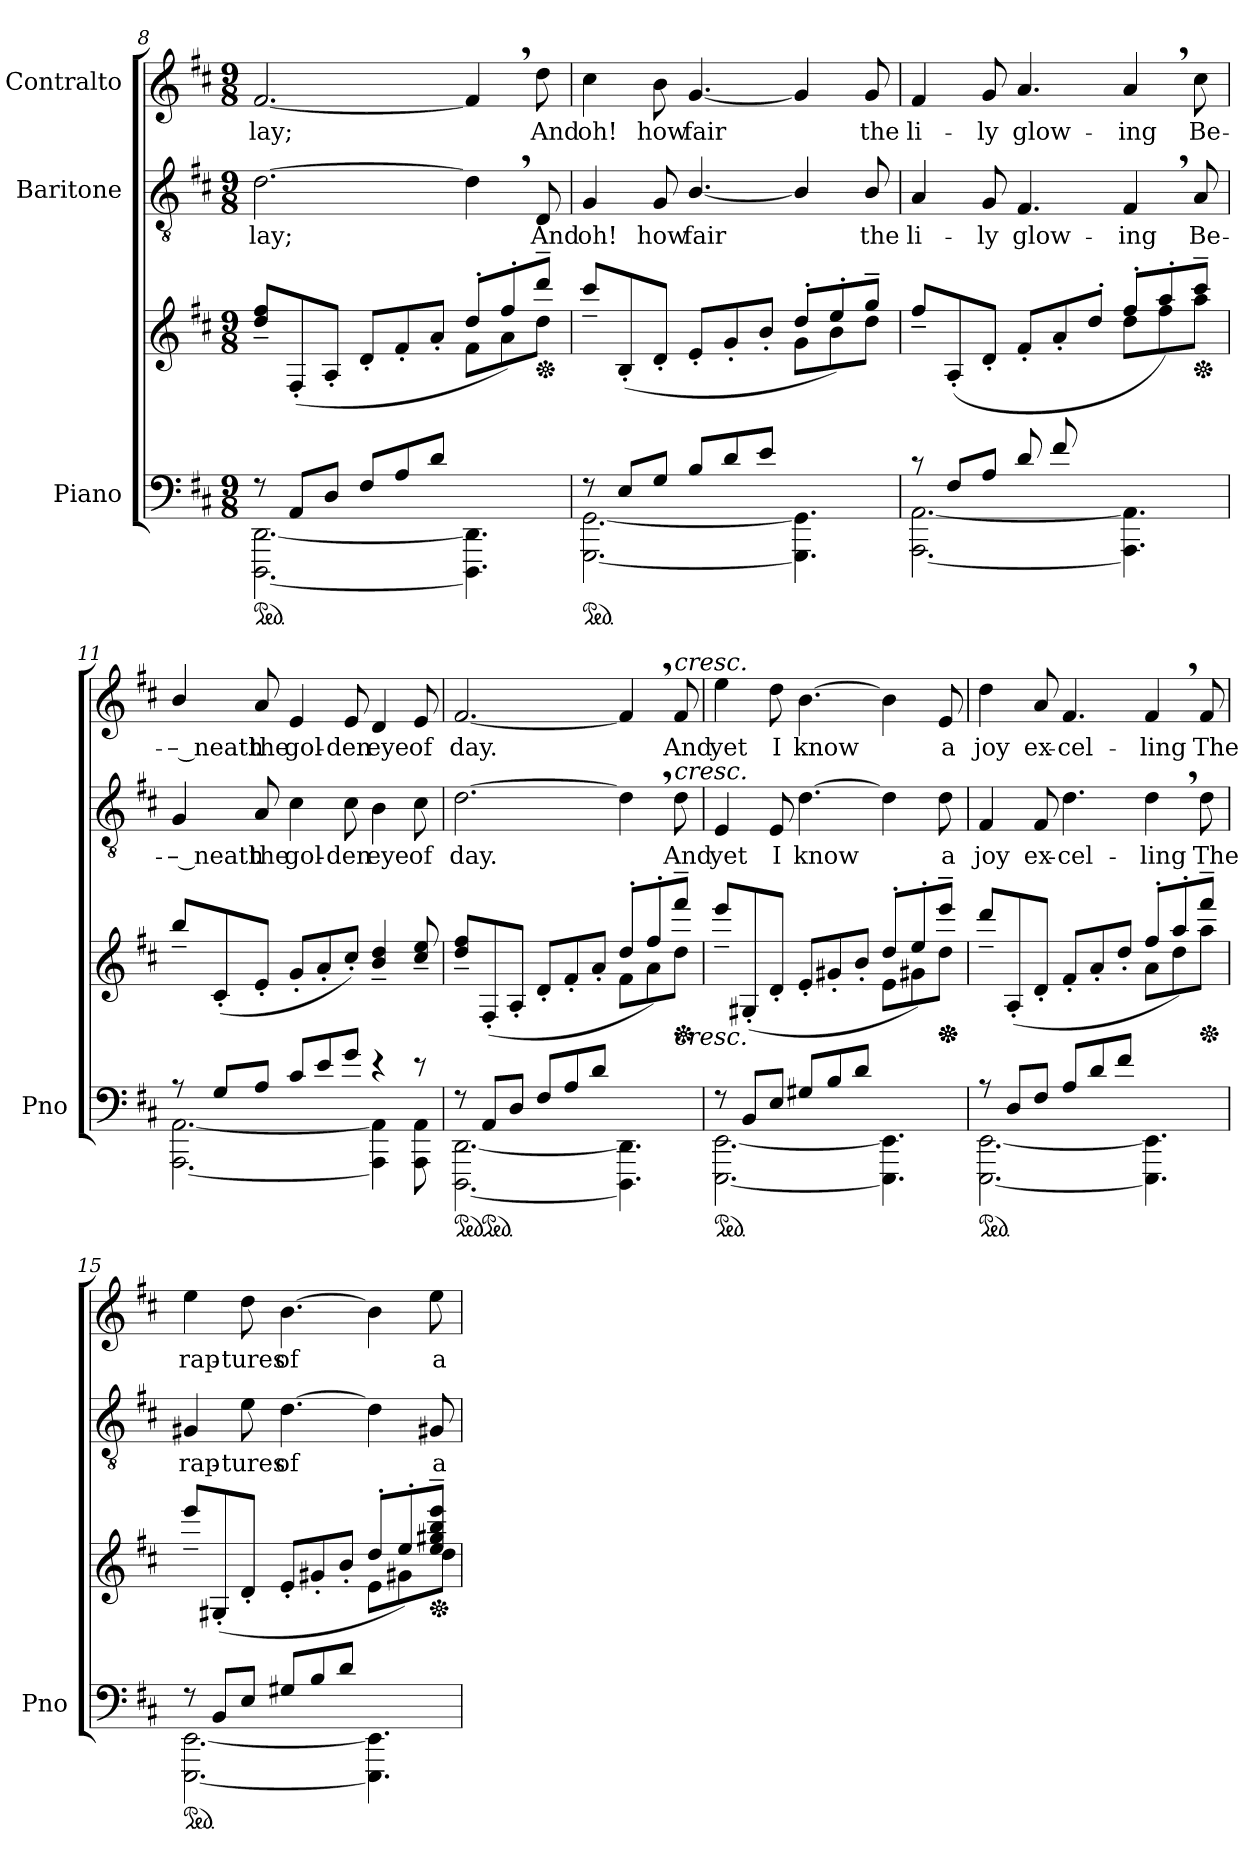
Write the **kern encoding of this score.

**kern	**kern	**kern	**text	**kern	**text
*part3	*part3	*part2	*part2	*part1	*part1
*staff4	*staff3	*staff2	*staff2	*staff1	*staff1
*I"Piano	*	*I"Baritone	*	*I"Contralto	*
*I'Pno	*	*	*	*	*
*clefF4	*clefG2	*clefGv2	*	*clefG2	*
*k[f#c#]	*k[f#c#]	*k[f#c#]	*	*k[f#c#]	*
*M9/8	*M9/8	*M9/8	*	*M9/8	*
*ped	*	*	*	*	*
=8	=8	=8	=8	=8	=8
*^	*^	*	*	*	*
!	!	!	!	!	!LO:LY:b	!	!LO:LY:b
8r	[2.DDD\ [2.DD\	8dd/~ 8ff#/~L	2.ryy	[2.d\	lay;	[2.f#/	lay;
8AA/L	.	(>8F#'/	.	.	.	.	.
8D/J	.	8A'/J	.	.	.	.	.
8F#/L	.	8d'/L	.	.	.	.	.
8A/	.	8f#'/	.	.	.	.	.
8d/J	.	8a'/J	.	.	.	.	.
4.ryy	4.DDD\] 4.DD\]	8dd'/L	8f#\L	4d,\]	.	4f#,/]	.
.	.	8ff#'/)	8a\	.	.	.	.
*	*	*Xped	*	*	*	*	*
!	!	!	!	!	!LO:LY:b	!	!LO:LY:b
.	.	8ddd~/J	8dd\J	8D/	And	8dd\	And
!!LO:LB:g=z
=9	=9	=9	=9	=9	=9	=9	=9
*ped	*	*	*	*	*	*	*
!	!	!	!	!	!LO:LY:b	!	!LO:LY:b
8r	[2.GGG\ [2.GG\	8ccc#~/L	2.ryy	4G/	oh!	4cc#\	oh!
8E/L	.	(>8B'/	.	.	.	.	.
!	!	!	!	!	!LO:LY:b	!	!LO:LY:b
8G/J	.	8d'/J	.	8G/	how	8b\	how
!	!	!	!	!	!LO:LY:b	!	!LO:LY:b
8B/L	.	8e'/L	.	[4.B/	fair	[4.g/	fair
8d/	.	8g'/	.	.	.	.	.
8e/J	.	8b'/J	.	.	.	.	.
4.ryy	4.GGG\] 4.GG\]	8dd'/L	8g\L	4B/]	.	4g/]	.
.	.	8ee'/)	8b\	.	.	.	.
!	!	!	!	!	!LO:LY:b	!	!LO:LY:b
.	.	8gg~/J	8dd\J	8B/	the	8g/	the
=10	=10	=10	=10	=10	=10	=10	=10
!	!	!	!	!	!LO:LY:b	!	!LO:LY:b
8r	[2.AAA\ [2.AA\	8ff#~/L	8ryy	4A/	li-	4f#/	li-
*	*	*v	*v	*	*	*	*
8F#/L	.	(>8A'/	.	.	.	.
!	!	!	!	!LO:LY:b	!	!LO:LY:b
8A/J	.	8d'/J	8G/	-ly	8g/	-ly
!	!	!	!	!LO:LY:b	!	!LO:LY:b
8d/L	.	8f#'/L	4.F#/	glow-	4.a/	glow-
8f#/	.	8a'/	.	.	.	.
*	*	*^	*	*	*	*
2ryy	.	8dd'/J	8a\J	.	.	.	.
!	!	!	!	!	!LO:LY:b	!	!LO:LY:b
.	4.AAA\] 4.AA\]	8ff#'/L	8dd\L	4F#,/	-ing	4a,/	-ing
.	.	8aa'/)	8ff#\	.	.	.	.
*	*	*Xped	*	*	*	*	*
!	!	!	!	!	!LO:LY:b	!	!LO:LY:b
.	.	8ccc#~/J	8aa\J	8A/	Be-	8cc#\	Be-
!!LO:PB:g=z
=11	=11	=11	=11	=11	=11	=11	=11
!	!	!	!	!	!LO:LY:b	!	!LO:LY:b
*	*	*v	*v	*	*	*	*
8r	[2.AAA\ [2.AA\	8bb~/L	4G/	-– neath	4b/	-– neath
8G/L	.	(>8c#'/	.	.	.	.
!	!	!	!	!LO:LY:b	!	!LO:LY:b
8A/J	.	8e'/J	8A/	the	8a/	the
!	!	!	!	!LO:LY:b	!	!LO:LY:b
8c#/L	.	8g'/L	4c#\	gol-	4e/	gol-
8e/	.	8a'/	.	.	.	.
!	!	!	!	!LO:LY:b	!	!LO:LY:b
8g/J	.	8cc#'/J)	8c#\	-den	8e/	-den
!	!	!	!	!LO:LY:b	!	!LO:LY:b
4r	4AAA\] 4AA\]	4b/~ 4dd/~	4B\	eye	4d/	eye
!	!	!	!	!LO:LY:b	!	!LO:LY:b
8r	8AAA\ 8AA\	8cc#/~ 8ee/~	8c#\	of	8e/	of
=12	=12	=12	=12	=12	=12	=12
*ped	*	*	*	*	*	*
*	*	*^	*	*	*	*
!	!	!	!	!	!LO:LY:b	!	!LO:LY:b
8r	[2.DDD\ [2.DD\	8dd/~ 8ff#/~L	2.ryy	[2.d\	day.	[2.f#/	day.
*ped	*	*	*	*	*	*	*
8AA/L	.	(>8F#'/	.	.	.	.	.
8D/J	.	8A'/J	.	.	.	.	.
8F#/L	.	8d'/L	.	.	.	.	.
8A/	.	8f#'/	.	.	.	.	.
8d/J	.	8a'/J	.	.	.	.	.
4.ryy	4.DDD\] 4.DD\]	8dd'/L	8f#\L	4d,\]	.	4f#,/]	.
.	.	8ff#'/)	8a\	.	.	.	.
*	*	*Xped	*	*	*	*	*
!	!	!	!	!	!	!LO:TX:a:i:t=cresc.	!
!	!	!	!	!LO:TX:a:i:t=cresc.	!	!	!
!	!	!LO:TX:b:i:t=cresc.	!	!	!	!	!
!	!	!	!	!	!LO:LY:b	!	!LO:LY:b
.	.	8fff#~/J	8dd\J	8d\	And	8f#/	And
!!LO:LB:g=z
=13	=13	=13	=13	=13	=13	=13	=13
*ped	*	*	*	*	*	*	*
!	!	!	!	!	!LO:LY:b	!	!LO:LY:b
8r	[2.EEE\ [2.EE\	8eee~/L	2.ryy	4E/	yet	4ee\	yet
8BB/L	.	(>8G#X'/	.	.	.	.	.
!	!	!	!	!	!LO:LY:b	!	!LO:LY:b
8E/J	.	8d'/J	.	8E/	I	8dd\	I
!	!	!	!	!	!LO:LY:b	!	!LO:LY:b
8G#X/L	.	8e'/L	.	[4.d\	know	[4.b\	know
8B/	.	8g#X'/	.	.	.	.	.
8d/J	.	8b'/J	.	.	.	.	.
4.ryy	4.EEE\] 4.EE\]	8dd'/L	8e\L	4d\]	.	4b\]	.
.	.	8ee'/)	8g#X\	.	.	.	.
*	*	*Xped	*	*	*	*	*
*	*	*Xped	*	*	*	*	*
!	!	!	!	!	!LO:LY:b	!	!LO:LY:b
.	.	8eee~/J	8dd\J	8d\	a	8e/	a
=14	=14	=14	=14	=14	=14	=14	=14
*ped	*	*	*	*	*	*	*
!	!	!	!	!	!LO:LY:b	!	!LO:LY:b
8r	[2.EEE\ [2.EE\	8ddd~/L	2.ryy	4F#/	joy	4dd\	joy
8D/L	.	(>8A'/	.	.	.	.	.
!	!	!	!	!	!LO:LY:b	!	!LO:LY:b
8F#/J	.	8d'/J	.	8F#/	ex-	8a/	ex-
!	!	!	!	!	!LO:LY:b	!	!LO:LY:b
8A/L	.	8f#'/L	.	4.d\	-cel-	4.f#/	-cel-
8d/	.	8a'/	.	.	.	.	.
8f#/J	.	8dd'/J	.	.	.	.	.
!	!	!	!	!	!LO:LY:b	!	!LO:LY:b
4.ryy	4.EEE\] 4.EE\]	8ff#'/L	8a\L	4d,\	-ling	4f#,/	-ling
.	.	8aa'/)	8dd\	.	.	.	.
*	*	*Xped	*	*	*	*	*
!	!	!	!	!	!LO:LY:b	!	!LO:LY:b
.	.	8fff#~/J	8aa\J	8d\	The	8f#/	The
!!LO:LB:g=z
=15	=15	=15	=15	=15	=15	=15	=15
*ped	*	*	*	*	*	*	*
!	!	!	!	!	!LO:LY:b	!	!LO:LY:b
8r	[2.EEE\ [2.EE\	8eee~/L	2.ryy	4G#X/	rap-	4ee\	rap-
8BB/L	.	(>8G#X'/	.	.	.	.	.
!	!	!	!	!	!LO:LY:b	!	!LO:LY:b
8E/J	.	8d'/J	.	8e\	-tures	8dd\	-tures
!	!	!	!	!	!LO:LY:b	!	!LO:LY:b
8G#X/L	.	8e'/L	.	[4.d\	of	[4.b\	of
8B/	.	8g#X'/	.	.	.	.	.
8d/J	.	8b'/J	.	.	.	.	.
4.ryy	4.EEE\] 4.EE\]	8dd'/L	8e\L	4d\]	.	4b\]	.
.	.	8ee'/)	8g#X\	.	.	.	.
*	*	*Xped	*	*	*	*	*
!	!	!	!	!	!LO:LY:b	!	!LO:LY:b
.	.	8ee/~ 8gg#X/~ 8bb/~ 8eee/~J	8dd\J	8G#X/	a	8ee\	a
*v	*v	*	*	*	*	*	*
*	*v	*v	*	*	*	*
=	=	=	=	=	=
*-	*-	*-	*-	*-	*-
